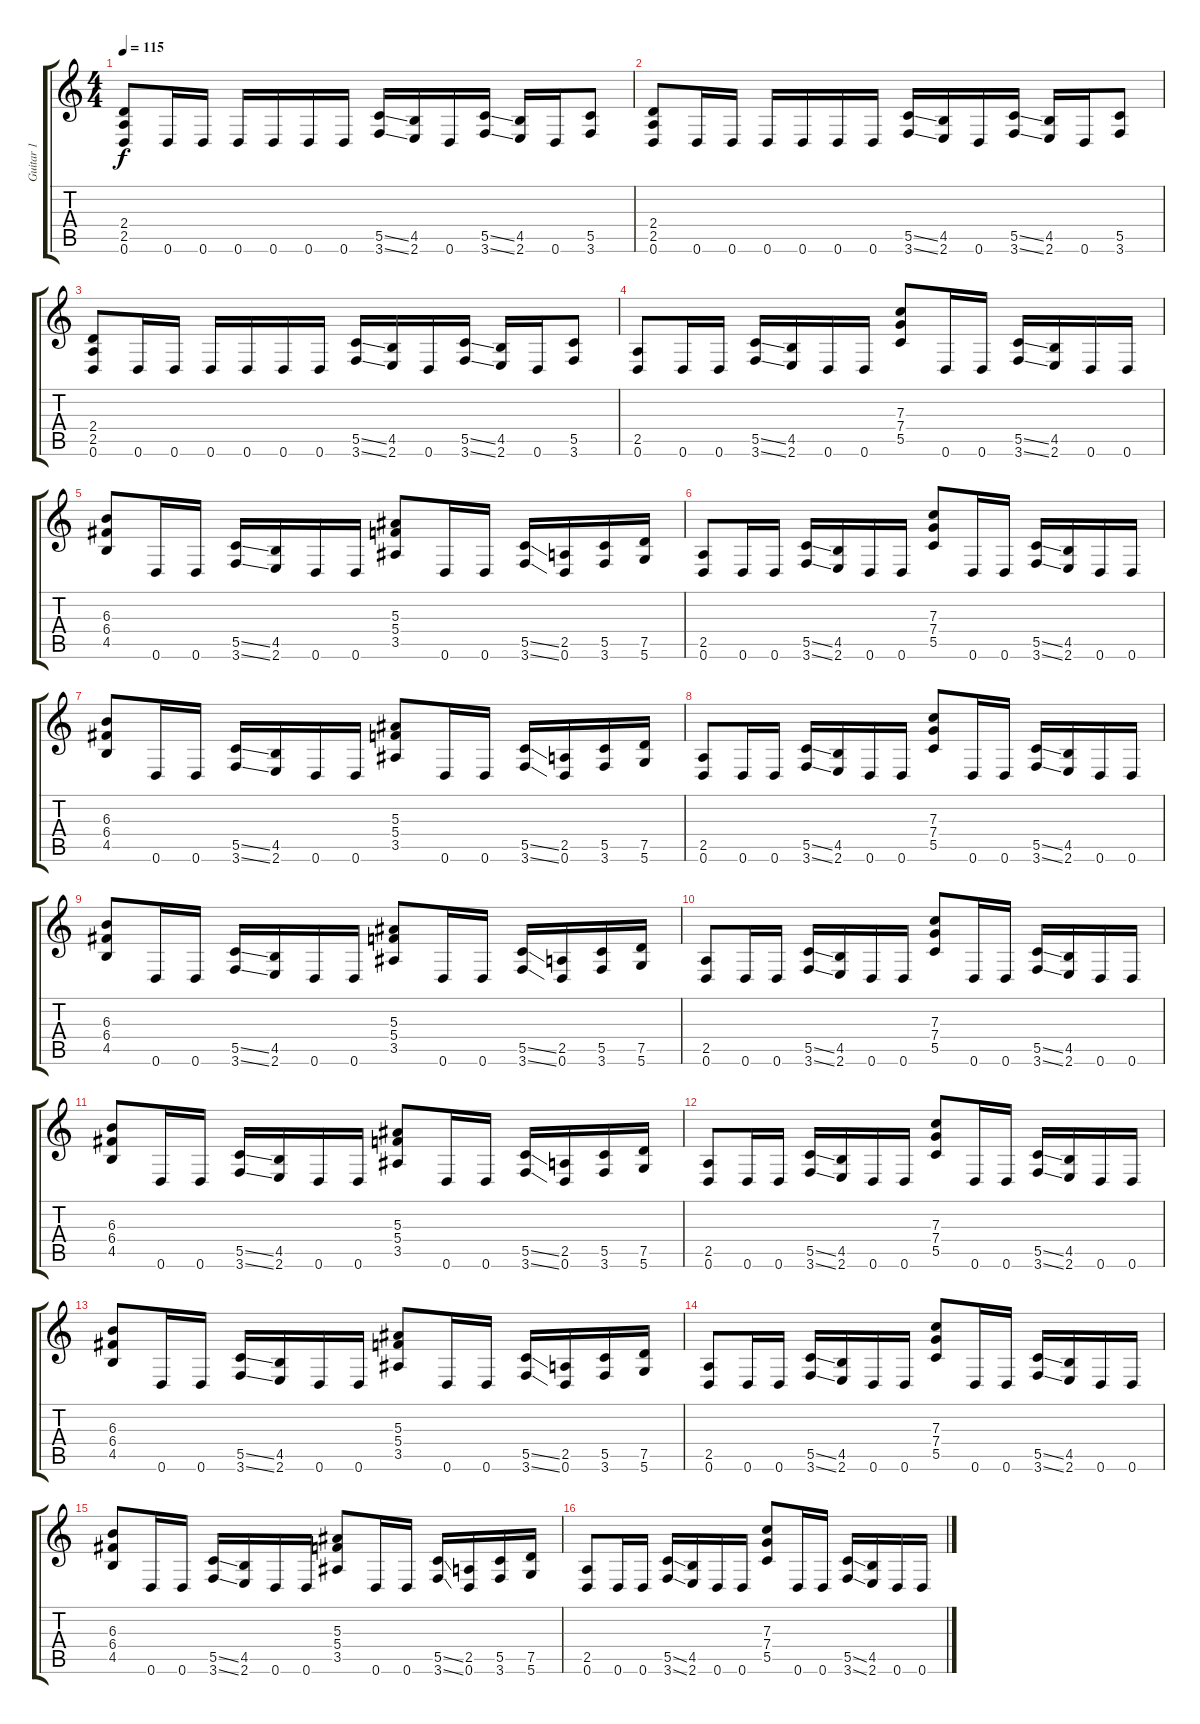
\track ("Guitar 1" "Guitar 1") {instrument overdrivenguitar}
\staff {score tabs}
\tuning (D4 A3 F3 C3 G2 D2) {hide}
\ts (4 4)
\tempo 115
\clef g2
\ks c
(2.4 2.5 0.6).8{dy f} 0.6.16 0.6.16 0.6.16 0.6.16 0.6.16 0.6.16 (5.5{ss} 3.6{ss}).16 (4.5 2.6).16 0.6.16 (5.5{ss} 3.6{ss}).16 (4.5 2.6).16 0.6.16 (5.5 3.6).8 |
(2.4 2.5 0.6).8 0.6.16 0.6.16 0.6.16 0.6.16 0.6.16 0.6.16 (5.5{ss} 3.6{ss}).16 (4.5 2.6).16 0.6.16 (5.5{ss} 3.6{ss}).16 (4.5 2.6).16 0.6.16 (5.5 3.6).8 |
(2.4 2.5 0.6).8 0.6.16 0.6.16 0.6.16 0.6.16 0.6.16 0.6.16 (5.5{ss} 3.6{ss}).16 (4.5 2.6).16 0.6.16 (5.5{ss} 3.6{ss}).16 (4.5 2.6).16 0.6.16 (5.5 3.6).8 |
(2.5 0.6).8 0.6.16 0.6.16 (5.5{ss} 3.6{ss}).16 (4.5 2.6).16 0.6.16 0.6.16 (7.3 7.4 5.5).8 0.6.16 0.6.16 (5.5{ss} 3.6{ss}).16 (4.5 2.6).16 0.6.16 0.6.16 |
(6.3 6.4 4.5).8 0.6.16 0.6.16 (5.5{ss} 3.6{ss}).16 (4.5 2.6).16 0.6.16 0.6.16 (5.3 5.4 3.5).8 0.6.16 0.6.16 (5.5{ss} 3.6{ss}).16 (2.5 0.6).16 (5.5 3.6).16 (7.5 5.6).16 |
(2.5 0.6).8 0.6.16 0.6.16 (5.5{ss} 3.6{ss}).16 (4.5 2.6).16 0.6.16 0.6.16 (7.3 7.4 5.5).8 0.6.16 0.6.16 (5.5{ss} 3.6{ss}).16 (4.5 2.6).16 0.6.16 0.6.16 |
(6.3 6.4 4.5).8 0.6.16 0.6.16 (5.5{ss} 3.6{ss}).16 (4.5 2.6).16 0.6.16 0.6.16 (5.3 5.4 3.5).8 0.6.16 0.6.16 (5.5{ss} 3.6{ss}).16 (2.5 0.6).16 (5.5 3.6).16 (7.5 5.6).16 |
(2.5 0.6).8 0.6.16 0.6.16 (5.5{ss} 3.6{ss}).16 (4.5 2.6).16 0.6.16 0.6.16 (7.3 7.4 5.5).8 0.6.16 0.6.16 (5.5{ss} 3.6{ss}).16 (4.5 2.6).16 0.6.16 0.6.16 |
(6.3 6.4 4.5).8 0.6.16 0.6.16 (5.5{ss} 3.6{ss}).16 (4.5 2.6).16 0.6.16 0.6.16 (5.3 5.4 3.5).8 0.6.16 0.6.16 (5.5{ss} 3.6{ss}).16 (2.5 0.6).16 (5.5 3.6).16 (7.5 5.6).16 |
(2.5 0.6).8 0.6.16 0.6.16 (5.5{ss} 3.6{ss}).16 (4.5 2.6).16 0.6.16 0.6.16 (7.3 7.4 5.5).8 0.6.16 0.6.16 (5.5{ss} 3.6{ss}).16 (4.5 2.6).16 0.6.16 0.6.16 |
(6.3 6.4 4.5).8 0.6.16 0.6.16 (5.5{ss} 3.6{ss}).16 (4.5 2.6).16 0.6.16 0.6.16 (5.3 5.4 3.5).8 0.6.16 0.6.16 (5.5{ss} 3.6{ss}).16 (2.5 0.6).16 (5.5 3.6).16 (7.5 5.6).16 |
(2.5 0.6).8 0.6.16 0.6.16 (5.5{ss} 3.6{ss}).16 (4.5 2.6).16 0.6.16 0.6.16 (7.3 7.4 5.5).8 0.6.16 0.6.16 (5.5{ss} 3.6{ss}).16 (4.5 2.6).16 0.6.16 0.6.16 |
(6.3 6.4 4.5).8 0.6.16 0.6.16 (5.5{ss} 3.6{ss}).16 (4.5 2.6).16 0.6.16 0.6.16 (5.3 5.4 3.5).8 0.6.16 0.6.16 (5.5{ss} 3.6{ss}).16 (2.5 0.6).16 (5.5 3.6).16 (7.5 5.6).16 |
(2.5 0.6).8 0.6.16 0.6.16 (5.5{ss} 3.6{ss}).16 (4.5 2.6).16 0.6.16 0.6.16 (7.3 7.4 5.5).8 0.6.16 0.6.16 (5.5{ss} 3.6{ss}).16 (4.5 2.6).16 0.6.16 0.6.16 |
(6.3 6.4 4.5).8 0.6.16 0.6.16 (5.5{ss} 3.6{ss}).16 (4.5 2.6).16 0.6.16 0.6.16 (5.3 5.4 3.5).8 0.6.16 0.6.16 (5.5{ss} 3.6{ss}).16 (2.5 0.6).16 (5.5 3.6).16 (7.5 5.6).16 |
(2.5 0.6).8 0.6.16 0.6.16 (5.5{ss} 3.6{ss}).16 (4.5 2.6).16 0.6.16 0.6.16 (7.3 7.4 5.5).8 0.6.16 0.6.16 (5.5{ss} 3.6{ss}).16 (4.5 2.6).16 0.6.16 0.6.16
